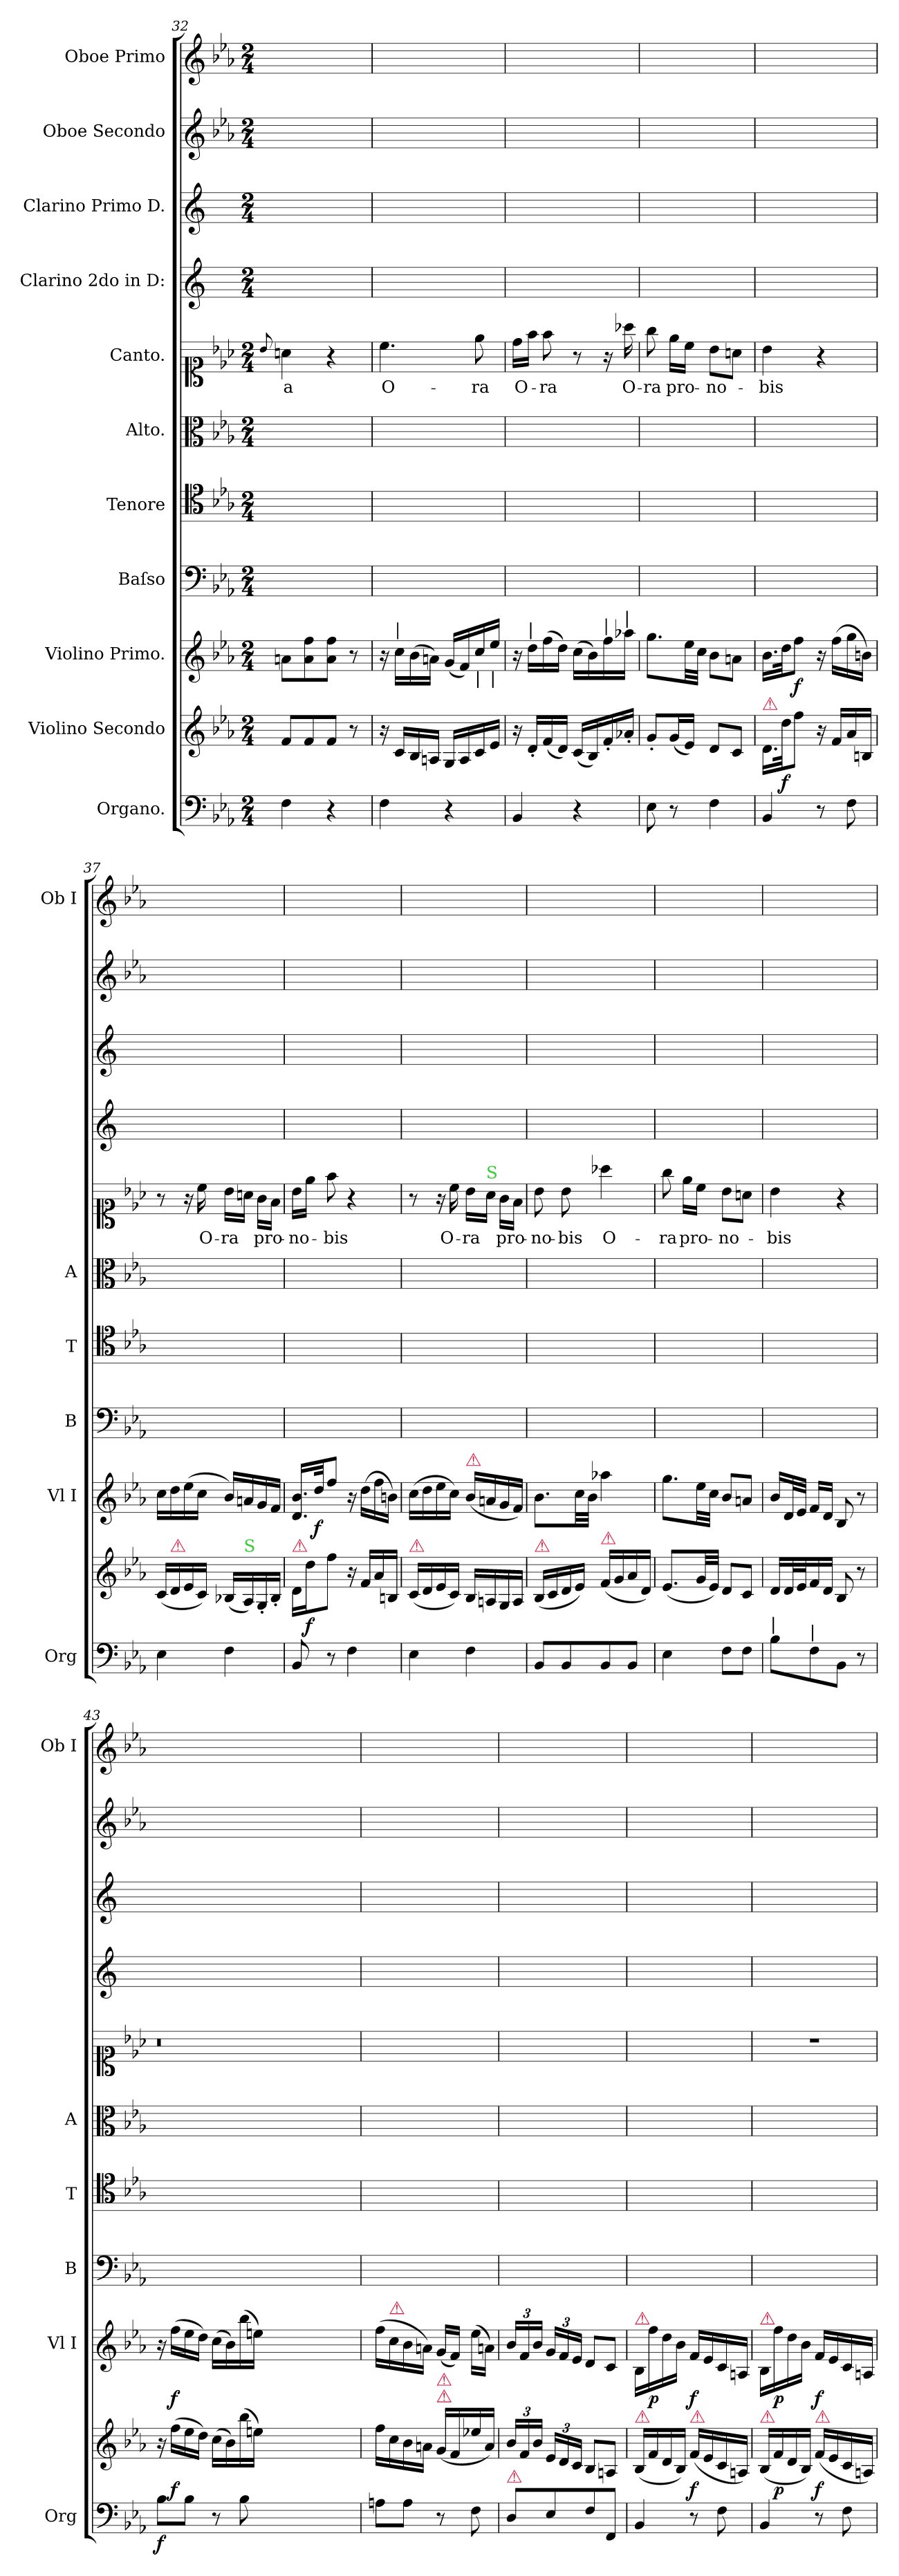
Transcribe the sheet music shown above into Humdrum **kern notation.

**kern	**dynam	**kern	**dynam	**kern	**dynam	**kern	**kern	**kern	**kern	**text	**kern	**kern	**kern	**kern
*part11	*part11	*part10	*part10	*part9	*part9	*part8	*part7	*part6	*part5	*part5	*part4	*part3	*part2	*part1
*staff11	*staff11	*staff10	*staff10	*staff9	*staff9	*staff8	*staff7	*staff6	*staff5	*staff5	*staff4	*staff3	*staff2	*staff1
*I"Organo.	*	*I"Violino Secondo	*	*I"Violino Primo.	*	*I"Baſso	*I"Tenore	*I"Alto.	*I"Canto.	*	*I"Clarino 2do in D:	*I"Clarino Primo D.	*I"Oboe Secondo	*I"Oboe Primo
*I'Org	*	*	*	*I'Vl I	*	*I'B	*I'T	*I'A	*	*	*	*	*	*I'Ob I
*clefF4	*	*clefG2	*	*clefG2	*	*clefF4	*clefC4	*clefC3	*clefC1	*	*clefG2	*clefG2	*clefG2	*clefG2
*	*	*	*	*	*	*	*	*	*	*	*ITrd-1c-2	*ITrd-1c-2	*	*
*k[b-e-a-]	*	*k[b-e-a-]	*	*k[b-e-a-]	*	*k[b-e-a-]	*k[b-e-a-]	*k[b-e-a-]	*k[b-e-a-]	*	*k[f#c#]	*k[f#c#]	*k[b-e-a-]	*k[b-e-a-]
*E-:	*	*E-:	*	*E-:	*	*E-:	*E-:	*E-:	*E-:	*	*	*	*E-:	*E-:
*M2/4	*	*M2/4	*	*M2/4	*	*M2/4	*M2/4	*M2/4	*M2/4	*	*M2/4	*M2/4	*M2/4	*M2/4
=32	=32	=32	=32	=32	=32	=32	=32	=32	=32	=32	=32	=32	=32	=32
.	.	.	.	.	.	.	.	.	8qqb-/	.	.	.	.	.
!	!	!	!	!	!LO:DY:b	!	!	!	!	!	!	!	!	!
4F\	.	8f/L	.	8an\L	forte	2ryy	2ryy	2ryy	4an\	-a	2ryy	2ryy	2ryy	2ryy
.	.	8f/	.	8a\ 8ff\	.	.	.	.	.	.	.	.	.	.
4r	.	8f/J	.	8a\ 8ff\J	.	.	.	.	4r	.	.	.	.	.
.	.	8r	.	8r	.	.	.	.	.	.	.	.	.	.
=33	=33	=33	=33	=33	=33	=33	=33	=33	=33	=33	=33	=33	=33	=33
4F\	.	16r	.	16r	.	2ryy	2ryy	2ryy	4.cc\	O-	2ryy	2ryy	2ryy	2ryy
!	!	!	!	!LO:TX:a:t=|	!	!	!	!	!	!	!	!	!	!
!	!	!	!	!	!LO:DY:b	!	!	!	!	!	!	!	!	!
.	.	16c/LL	.	16cc\LL	piano	.	.	.	.	.	.	.	.	.
.	.	16B-/	.	(16b-\	.	.	.	.	.	.	.	.	.	.
.	.	16An/JJ	.	16an\JJ)	.	.	.	.	.	.	.	.	.	.
4r	.	16G/LL	.	(16g/LL	.	.	.	.	.	.	.	.	.	.
.	.	16A/	.	16f/)	.	.	.	.	.	.	.	.	.	.
!	!	!	!	!LO:TX:b:t=|	!	!	!	!	!	!	!	!	!	!
.	.	16c/	.	16cc/	.	.	.	.	8ee-\	-ra	.	.	.	.
!	!	!	!	!LO:TX:b:t=|	!	!	!	!	!	!	!	!	!	!
.	.	16e-/JJ	.	16ee-/JJ	.	.	.	.	.	.	.	.	.	.
=34	=34	=34	=34	=34	=34	=34	=34	=34	=34	=34	=34	=34	=34	=34
!	!	!	!	!	!	!	!	!	!	!LO:LY:i	!	!	!	!
4BB-/	.	16r	.	16r	.	2ryy	2ryy	2ryy	16dd\LL	O-	2ryy	2ryy	2ryy	2ryy
!	!	!	!	!LO:TX:a:t=|	!	!	!	!	!	!	!	!	!	!
.	.	16d'/LL	.	16dd\LL	.	.	.	.	16ff\JJ	.	.	.	.	.
!	!	!	!	!	!	!	!	!	!	!LO:LY:i	!	!	!	!
.	.	(16f/	.	(16ff\	.	.	.	.	8ff\	-ra	.	.	.	.
.	.	16d/JJ)	.	16dd\JJ)	.	.	.	.	.	.	.	.	.	.
4r	.	(16c/LL	.	(16cc\LL	.	.	.	.	8r	.	.	.	.	.
.	.	16B-/)	.	16b-\)	.	.	.	.	.	.	.	.	.	.
!	!	!	!	!LO:TX:a:t=|	!	!	!	!	!	!	!	!	!	!
.	.	16f'/	.	16ff\	.	.	.	.	16r	.	.	.	.	.
!	!	!	!	!LO:TX:a:t=|	!	!	!	!	!	!	!	!	!	!
.	.	16a-X'/JJ	.	16aa-X\JJ	.	.	.	.	16aa-X\	O-	.	.	.	.
=35	=35	=35	=35	=35	=35	=35	=35	=35	=35	=35	=35	=35	=35	=35
8E-\	.	8g'/L	.	8.gg\L	.	2ryy	2ryy	2ryy	8gg\	-ra	2ryy	2ryy	2ryy	2ryy
8r	.	(16g/L	.	.	.	.	.	.	16ee-\LL	pro-	.	.	.	.
.	.	16e-/JJ)	.	32ee-\LL	.	.	.	.	16cc\JJ	.	.	.	.	.
.	.	.	.	32cc\JJJ	.	.	.	.	.	.	.	.	.	.
4F\	.	8d/L	.	8b-\L	.	.	.	.	8b-\L	-no-	.	.	.	.
.	.	8c/J	.	8an\J	.	.	.	.	8an\J	.	.	.	.	.
=36	=36	=36	=36	=36	=36	=36	=36	=36	=36	=36	=36	=36	=36	=36
!	!	!LO:TX:a:color=crimson:t=⚠	!	!	!	!	!	!	!	!	!	!	!	!
4BB-/	.	16.d/LL	.	16.b-\LL	.	2ryy	2ryy	2ryy	4b-\	-bis	2ryy	2ryy	2ryy	2ryy
.	.	32dd\JK	f	32dd\JK	.	.	.	.	.	.	.	.	.	.
!	!	!	!	!	!LO:DY:b	!	!	!	!	!	!	!	!	!
.	.	8ff\J	.	8ff\J	f	.	.	.	.	.	.	.	.	.
8r	.	16r	.	16r	.	.	.	.	4r	.	.	.	.	.
!	!	!	!	!	!LO:DY:b	!	!	!	!	!	!	!	!	!
.	.	16f/LL	pia.	(16ff\LL	piano	.	.	.	.	.	.	.	.	.
8F\	.	16a-/	.	16gg\	.	.	.	.	.	.	.	.	.	.
.	.	16Bn/JJ	.	16bn\JJ)	.	.	.	.	.	.	.	.	.	.
=37	=37	=37	=37	=37	=37	=37	=37	=37	=37	=37	=37	=37	=37	=37
4E-\	.	(16c/LL	.	16cc\LL	.	2ryy	2ryy	2ryy	8r	.	2ryy	2ryy	2ryy	2ryy
!	!	!LO:TX:a:color=crimson:t=⚠	!	!	!	!	!	!	!	!	!	!	!	!
.	.	16d/	.	16dd\	.	.	.	.	.	.	.	.	.	.
.	.	16e-/	.	(16ee-\	.	.	.	.	16r	.	.	.	.	.
.	.	16c/JJ)	.	16cc\JJ	.	.	.	.	16cc\	O-	.	.	.	.
4F\	.	(16B-X/LL	.	16b-/LL)	.	.	.	.	16b-\LL	-ra	.	.	.	.
!	!	!LO:TX:a:color=limegreen:t=S	!	!	!	!	!	!	!	!	!	!	!	!
.	.	16A-/)	.	16an/	.	.	.	.	16an\JJ	.	.	.	.	.
.	.	16G'/	.	16g/	.	.	.	.	16g\LL	pro-	.	.	.	.
.	.	16B-'/JJ	.	16f/JJ	.	.	.	.	16f\JJ	.	.	.	.	.
=38	=38	=38	=38	=38	=38	=38	=38	=38	=38	=38	=38	=38	=38	=38
!	!	!LO:TX:a:color=crimson:t=⚠	!	!	!	!	!	!	!	!	!	!	!	!
8BB-/	.	16d/LL	.	16.d/ 16.b-/LL	.	2ryy	2ryy	2ryy	16b-\LL	-no-	2ryy	2ryy	2ryy	2ryy
.	.	16dd\J	f	.	.	.	.	.	16ee-\JJ	.	.	.	.	.
!	!	!	!	!	!LO:DY:b	!	!	!	!	!	!	!	!	!
.	.	.	.	32dd/JK	f	.	.	.	.	.	.	.	.	.
8r	.	8ff\J	.	8ff/J	.	.	.	.	8ff\	-bis	.	.	.	.
4F\	.	16r	.	16r	.	.	.	.	4r	.	.	.	.	.
!	!	!	!	!	!LO:DY:b	!	!	!	!	!	!	!	!	!
.	.	16f/LL	pia.	(16dd\LL	pia&colon;	.	.	.	.	.	.	.	.	.
.	.	16a-/	.	16ff\	.	.	.	.	.	.	.	.	.	.
.	.	16Bn/JJ	.	16bn\JJ)	.	.	.	.	.	.	.	.	.	.
=39	=39	=39	=39	=39	=39	=39	=39	=39	=39	=39	=39	=39	=39	=39
!	!	!LO:TX:a:color=crimson:t=⚠	!	!	!	!	!	!	!	!	!	!	!	!
4E-\	.	(16c/LL	.	(16cc\LL	.	2ryy	2ryy	2ryy	8r	.	2ryy	2ryy	2ryy	2ryy
.	.	16d/	.	16dd\	.	.	.	.	.	.	.	.	.	.
.	.	16e-/	.	16ee-\	.	.	.	.	16r	.	.	.	.	.
.	.	16c/JJ)	.	16cc\JJ)	.	.	.	.	16cc\	O-	.	.	.	.
!	!	!	!	!LO:TX:a:color=crimson:t=⚠	!	!	!	!	!	!	!	!	!	!
4F\	.	16B-/LL	.	(16b-/LL	.	.	.	.	16b-\LL	-ra	.	.	.	.
!	!	!	!	!	!	!	!	!	!LO:TX:a:color=limegreen:t=S	!	!	!	!	!
.	.	16An/	.	16an/	.	.	.	.	16a-\JJ	.	.	.	.	.
.	.	16G/	.	16g/	.	.	.	.	16g\LL	pro-	.	.	.	.
.	.	16A/JJ	.	16f/JJ)	.	.	.	.	16f\JJ	.	.	.	.	.
=40	=40	=40	=40	=40	=40	=40	=40	=40	=40	=40	=40	=40	=40	=40
!	!	!LO:TX:a:color=crimson:t=⚠	!	!	!	!	!	!	!	!	!	!	!	!
8BB-/L	.	(16B-/LL	.	8.b-\L	.	2ryy	2ryy	2ryy	8b-\	-no-	2ryy	2ryy	2ryy	2ryy
.	.	16c/	.	.	.	.	.	.	.	.	.	.	.	.
8BB-/	.	16d/	.	.	.	.	.	.	8b-\	-bis	.	.	.	.
.	.	16e-/JJ)	.	32cc\LL	.	.	.	.	.	.	.	.	.	.
.	.	.	.	32b-\JJJ	.	.	.	.	.	.	.	.	.	.
!	!	!LO:TX:a:color=crimson:t=⚠	!	!	!	!	!	!	!	!	!	!	!	!
8BB-/	.	(16f/LL	.	4aa-X\	.	.	.	.	4aa-X\	O-	.	.	.	.
.	.	16g/	.	.	.	.	.	.	.	.	.	.	.	.
8BB-/J	.	16a-/	.	.	.	.	.	.	.	.	.	.	.	.
.	.	16d/JJ)	.	.	.	.	.	.	.	.	.	.	.	.
=41	=41	=41	=41	=41	=41	=41	=41	=41	=41	=41	=41	=41	=41	=41
4E-\	.	(8.e-/L	.	8.gg\L	.	2ryy	2ryy	2ryy	8gg\	-ra	2ryy	2ryy	2ryy	2ryy
.	.	.	.	.	.	.	.	.	16ee-\LL	pro-	.	.	.	.
.	.	32g/LL	.	32ee-\LL	.	.	.	.	16cc\JJ	.	.	.	.	.
.	.	32e-/JJJ)	.	32cc\JJJ	.	.	.	.	.	.	.	.	.	.
8F\L	.	8d/L	.	8b-/L	.	.	.	.	8b-\L	-no-	.	.	.	.
8F\J	.	8c/J	.	8an/J	.	.	.	.	8an\J	.	.	.	.	.
=42	=42	=42	=42	=42	=42	=42	=42	=42	=42	=42	=42	=42	=42	=42
!LO:TX:a:t=|	!	!	!	!	!	!	!	!	!	!	!	!	!	!
8B-\L	.	16d/LL	.	16b-/LL	.	2ryy	2ryy	2ryy	4b-\	-bis	2ryy	2ryy	2ryy	2ryy
.	.	32d/L	.	32d/L	.	.	.	.	.	.	.	.	.	.
.	.	32e-/J	.	32e-/JJJ	.	.	.	.	.	.	.	.	.	.
!LO:TX:a:t=|	!	!	!	!	!	!	!	!	!	!	!	!	!	!
8F\	.	16f/	.	16f/LL	.	.	.	.	.	.	.	.	.	.
.	.	16d/JJ	.	16d/JJ	.	.	.	.	.	.	.	.	.	.
8BB-\J	.	8B-/	.	8B-/	.	.	.	.	4r	.	.	.	.	.
8r	.	8r	.	8r	.	.	.	.	.	.	.	.	.	.
=43	=43	=43	=43	=43	=43	=43	=43	=43	=43	=43	=43	=43	=43	=43
8B-\L	f	16r	.	16r	.	2ryy	2ryy	2ryy	0r	.	2ryy	2ryy	2ryy	2ryy
!	!	!	!	!	!LO:DY:b	!	!	!	!	!	!	!	!	!
.	.	(16ff\LL	f	(16ff\LL	f	.	.	.	.	.	.	.	.	.
8B-\J	.	16ee-\	.	16ee-\	.	.	.	.	.	.	.	.	.	.
.	.	16dd\JJ)	.	16dd\JJ)	.	.	.	.	.	.	.	.	.	.
8r	.	(16cc\LL	.	(16cc\LL	.	.	.	.	.	.	.	.	.	.
.	.	16b-\)	.	16b-\)	.	.	.	.	.	.	.	.	.	.
8B-\	.	(16bb-\	.	(16bb-\	.	.	.	.	.	.	.	.	.	.
.	.	16een\JJ)	.	16een\JJ)	.	.	.	.	.	.	.	.	.	.
1.ryy	.	1.ryy	.	1.ryy	.	1.ryy	1.ryy	1.ryy	.	.	1.ryy	1.ryy	1.ryy	1.ryy
=44	=44	=44	=44	=44	=44	=44	=44	=44	=44	=44	=44	=44	=44	=44
8An\L	.	16ff\LL	.	(16ff\LL	.	2ryy	2ryy	2ryy	2ryy	.	2ryy	2ryy	2ryy	2ryy
!	!	!	!	!LO:TX:a:color=crimson:t=⚠	!	!	!	!	!	!	!	!	!	!
.	.	16cc\	.	16cc\	.	.	.	.	.	.	.	.	.	.
8A\J	.	16b-\	.	16b-\	.	.	.	.	.	.	.	.	.	.
.	.	16an\JJ	.	16an\JJ)	.	.	.	.	.	.	.	.	.	.
!	!	!LO:TX:a:color=crimson:t=⚠	!	!	!	!	!	!	!	!	!	!	!	!
!	!	!LO:TX:a:color=crimson:t=⚠	!	!	!	!	!	!	!	!	!	!	!	!
8r	.	(16g/LL	.	(16g/LL	.	.	.	.	.	.	.	.	.	.
.	.	16f/	.	16f/JJ)	.	.	.	.	.	.	.	.	.	.
8F\	.	16ee-X\	.	(16ee-\LL	.	.	.	.	.	.	.	.	.	.
.	.	16a/JJ)	.	16an\JJ)	.	.	.	.	.	.	.	.	.	.
=45	=45	=45	=45	=45	=45	=45	=45	=45	=45	=45	=45	=45	=45	=45
!LO:TX:a:color=crimson:t=⚠	!	!	!	!	!	!	!	!	!	!	!	!	!	!
8D\L	.	24b-/LL	.	24b-/LL	.	2ryy	2ryy	2ryy	2ryy	.	2ryy	2ryy	2ryy	2ryy
.	.	24f/	.	24f/	.	.	.	.	.	.	.	.	.	.
.	.	24b-/JJ	.	24b-/JJ	.	.	.	.	.	.	.	.	.	.
8E-\	.	24e-/LL	.	24g/LL	.	.	.	.	.	.	.	.	.	.
.	.	24d/	.	24f/	.	.	.	.	.	.	.	.	.	.
.	.	24c/JJ	.	24e-/JJ	.	.	.	.	.	.	.	.	.	.
8F/	.	8B-/L	.	8d/L	.	.	.	.	.	.	.	.	.	.
8FF/J	.	8An/J	.	8c/J	.	.	.	.	.	.	.	.	.	.
=46	=46	=46	=46	=46	=46	=46	=46	=46	=46	=46	=46	=46	=46	=46
!	!	!	!	!LO:TX:a:color=crimson:t=⚠	!	!	!	!	!	!	!	!	!	!
!	!	!LO:TX:a:color=crimson:t=⚠	!	!	!	!	!	!	!	!	!	!	!	!
4BB-/	.	(16B-/LL	.	16B-/LL	.	2ryy	2ryy	2ryy	2ryy	.	2ryy	2ryy	2ryy	2ryy
!	!	!	!	!	!LO:DY:b	!	!	!	!	!	!	!	!	!
.	.	16f/	pia.	16ff\	p	.	.	.	.	.	.	.	.	.
.	.	16d/	.	16dd\	.	.	.	.	.	.	.	.	.	.
.	.	16B-/JJ)	.	16b-\JJ	.	.	.	.	.	.	.	.	.	.
!	!	!LO:TX:a:color=crimson:t=⚠	!	!	!	!	!	!	!	!	!	!	!	!
!	!	!	!	!	!LO:DY:b	!	!	!	!	!	!	!	!	!
8r	.	(16f/LL	f	16f/LL	f	.	.	.	.	.	.	.	.	.
.	.	16e-/	.	16e-/	.	.	.	.	.	.	.	.	.	.
8F\	.	16c/	.	16c/	.	.	.	.	.	.	.	.	.	.
.	.	16An/JJ)	.	16An/JJ	.	.	.	.	.	.	.	.	.	.
=47	=47	=47	=47	=47	=47	=47	=47	=47	=47	=47	=47	=47	=47	=47
!	!	!	!	!LO:TX:a:color=crimson:t=⚠	!	!	!	!	!	!	!	!	!	!
!	!	!LO:TX:a:color=crimson:t=⚠	!	!	!	!	!	!	!	!	!	!	!	!
!	!	!	!	!	!	!	!	!	!LO:N:vis=1	!	!	!	!	!
4BB-/	.	(16B-/LL	.	16B-/LL	.	2ryy	2ryy	2ryy	2r	.	2ryy	2ryy	2ryy	2ryy
!	!	!	!	!	!LO:DY:b	!	!	!	!	!	!	!	!	!
.	.	16f/	p	16ff\	p	.	.	.	.	.	.	.	.	.
.	.	16d/	.	16dd\	.	.	.	.	.	.	.	.	.	.
.	.	16B-/JJ)	.	16b-\JJ	.	.	.	.	.	.	.	.	.	.
!	!	!LO:TX:a:color=crimson:t=⚠	!	!	!	!	!	!	!	!	!	!	!	!
!	!	!	!	!	!LO:DY:b	!	!	!	!	!	!	!	!	!
8r	.	(16f/LL	f	16f/LL	f	.	.	.	.	.	.	.	.	.
.	.	16e-/	.	16e-/	.	.	.	.	.	.	.	.	.	.
8F\	.	16c/	.	16c/	.	.	.	.	.	.	.	.	.	.
.	.	16An/JJ)	.	16An/JJ	.	.	.	.	.	.	.	.	.	.
=	=	=	=	=	=	=	=	=	=	=	=	=	=	=
*-	*-	*-	*-	*-	*-	*-	*-	*-	*-	*-	*-	*-	*-	*-
